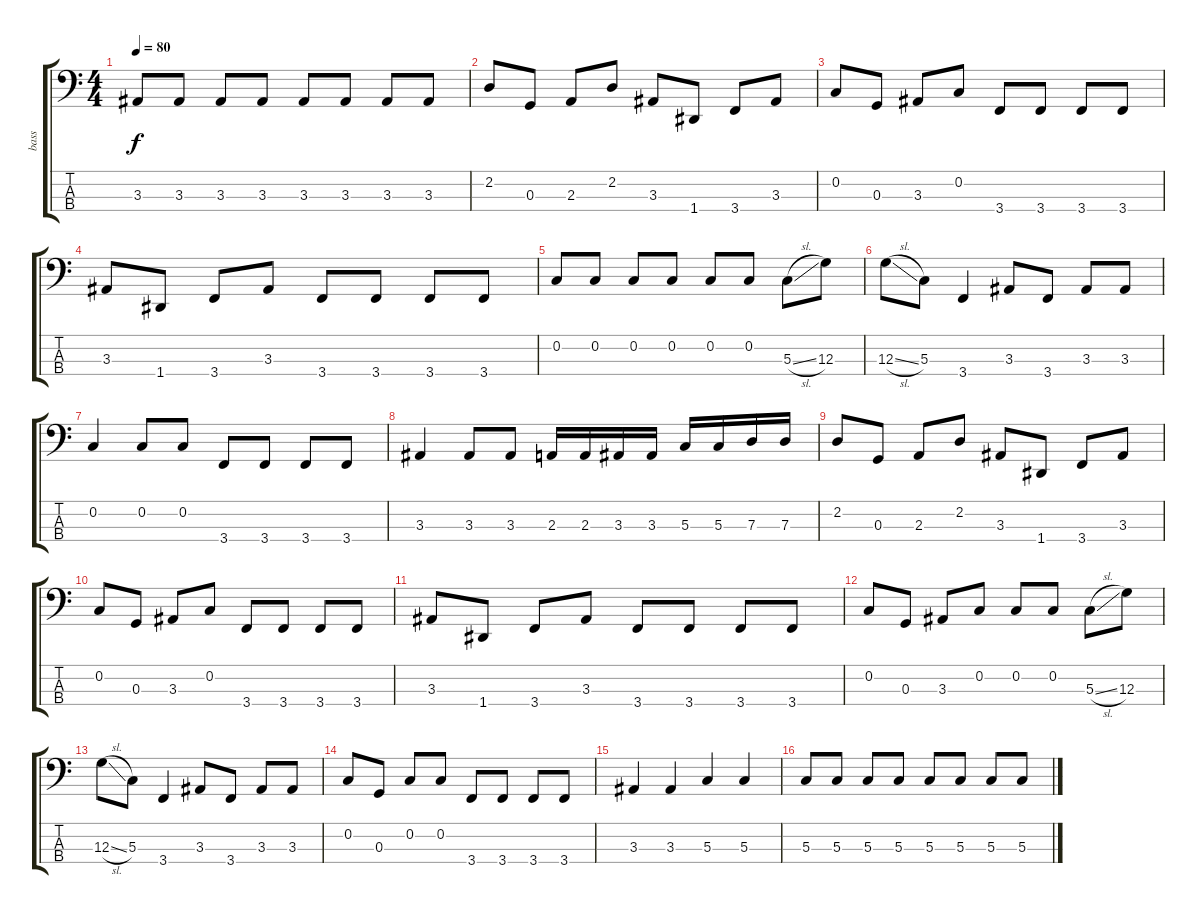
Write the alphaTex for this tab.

\track ("bass" "bass") {instrument electricbassfinger}
\staff {score tabs}
\tuning (F2 C2 G1 D1) {hide}
\ts (4 4)
\tempo 80
\clef f4
\ks c
3.3.8{dy f} 3.3.8 3.3.8 3.3.8 3.3.8 3.3.8 3.3.8 3.3.8 |
2.2.8 0.3.8 2.3.8 2.2.8 3.3.8 1.4.8 3.4.8 3.3.8 |
0.2.8 0.3.8 3.3.8 0.2.8 3.4.8 3.4.8 3.4.8 3.4.8 |
3.3.8 1.4.8 3.4.8 3.3.8 3.4.8 3.4.8 3.4.8 3.4.8 |
0.2.8 0.2.8 0.2.8 0.2.8 0.2.8 0.2.8 5.3{sl}.8 12.3.8 |
12.3{sl}.8 5.3.8 3.4.4 3.3.8 3.4.8 3.3.8 3.3.8 |
0.2.4 0.2.8 0.2.8 3.4.8 3.4.8 3.4.8 3.4.8 |
3.3.4 3.3.8 3.3.8 2.3.16 2.3.16 3.3.16 3.3.16 5.3.16 5.3.16 7.3.16 7.3.16 |
2.2.8 0.3.8 2.3.8 2.2.8 3.3.8 1.4.8 3.4.8 3.3.8 |
0.2.8 0.3.8 3.3.8 0.2.8 3.4.8 3.4.8 3.4.8 3.4.8 |
3.3.8 1.4.8 3.4.8 3.3.8 3.4.8 3.4.8 3.4.8 3.4.8 |
0.2.8 0.3.8 3.3.8 0.2.8 0.2.8 0.2.8 5.3{sl}.8 12.3.8 |
12.3{sl}.8 5.3.8 3.4.4 3.3.8 3.4.8 3.3.8 3.3.8 |
0.2.8 0.3.8 0.2.8 0.2.8 3.4.8 3.4.8 3.4.8 3.4.8 |
3.3.4 3.3.4 5.3.4 5.3.4 |
5.3.8 5.3.8 5.3.8 5.3.8 5.3.8 5.3.8 5.3.8 5.3.8
